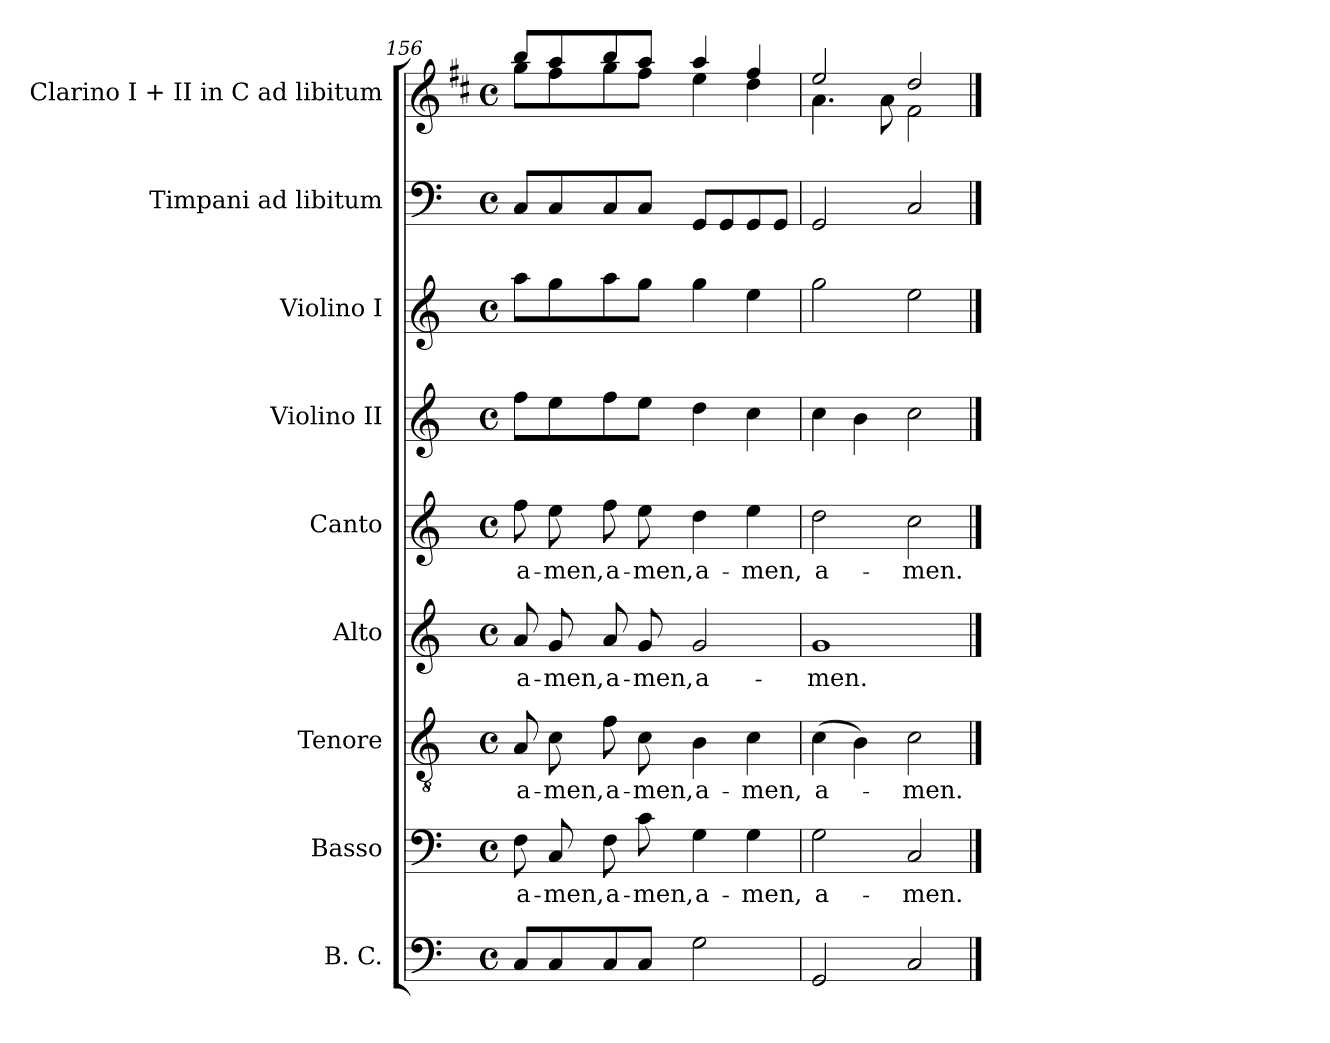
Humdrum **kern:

**kern	**kern	**text	**kern	**text	**kern	**text	**kern	**text	**kern	**kern	**kern	**kern
*part9	*part8	*part8	*part7	*part7	*part6	*part6	*part5	*part5	*part4	*part3	*part2	*part1
*staff9	*staff8	*staff8	*staff7	*staff7	*staff6	*staff6	*staff5	*staff5	*staff4	*staff3	*staff2	*staff1
*I"B. C.	*I"Basso	*	*I"Tenore	*	*I"Alto	*	*I"Canto	*	*I"Violino II	*I"Violino I	*I"Timpani ad libitum	*I"Clarino I + II in C ad libitum
*I'Bc	*I'B	*	*I'T	*	*I'A	*	*I'C	*	*I'V 2	*I'V 1	*I'Ti	*I'Cl I
*clefF4	*clefF4	*	*clefGv2	*	*clefG2	*	*clefG2	*	*clefG2	*clefG2	*clefF4	*clefG2
*	*	*	*	*	*	*	*	*	*	*	*	*ITrd1c2
*k[]	*k[]	*	*k[]	*	*k[]	*	*k[]	*	*k[]	*k[]	*k[]	*k[]
*M4/4	*M4/4	*	*M4/4	*	*M4/4	*	*M4/4	*	*M4/4	*M4/4	*M4/4	*M4/4
*met(c)	*met(c)	*	*met(c)	*	*met(c)	*	*met(c)	*	*met(c)	*met(c)	*met(c)	*met(c)
=156	=156	=156	=156	=156	=156	=156	=156	=156	=156	=156	=156	=156
!	!	!LO:LY:b	!	!LO:LY:b	!	!LO:LY:b	!	!LO:LY:b	!	!	!	!
*	*	*	*	*	*	*	*	*	*	*	*	*^
8C/L	8F\	a-	8A/	a-	8a/	a-	8ff\	a-	8ff\L	8aa\L	8C/L	8aa/L	8ff\L
!	!	!LO:LY:b	!	!LO:LY:b	!	!LO:LY:b	!	!LO:LY:b	!	!	!	!	!
8C/	8C/	-men,	8c\	-men,	8g/	-men,	8ee\	-men,	8ee\	8gg\	8C/	8gg/	8ee\
!	!	!LO:LY:b	!	!LO:LY:b	!	!LO:LY:b	!	!LO:LY:b	!	!	!	!	!
8C/	8F\	a-	8f\	a-	8a/	a-	8ff\	a-	8ff\	8aa\	8C/	8aa/	8ff\
!	!	!LO:LY:b	!	!LO:LY:b	!	!LO:LY:b	!	!LO:LY:b	!	!	!	!	!
8C/J	8c\	-men,	8c\	-men,	8g/	-men,	8ee\	-men,	8ee\J	8gg\J	8C/J	8gg/J	8ee\J
!	!	!LO:LY:b	!	!LO:LY:b	!	!LO:LY:b	!	!LO:LY:b	!	!	!	!	!
2G\	4G\	a-	4B\	a-	2g/	a-	4dd\	a-	4dd\	4gg\	8GG/L	4gg/	4dd\
.	.	.	.	.	.	.	.	.	.	.	8GG/	.	.
!	!	!LO:LY:b	!	!LO:LY:b	!	!	!	!LO:LY:b	!	!	!	!	!
.	4G\	-men,	4c\	-men,	.	.	4ee\	-men,	4cc\	4ee\	8GG/	4ee/	4cc\
.	.	.	.	.	.	.	.	.	.	.	8GG/J	.	.
=157	=157	=157	=157	=157	=157	=157	=157	=157	=157	=157	=157	=157	=157
!	!	!LO:LY:b	!	!LO:LY:b	!	!LO:LY:b	!	!LO:LY:b	!	!	!	!	!
2GG/	2G\	a-	(4c\	a-	1g	-men.	2dd\	a-	4cc\	2gg\	2GG/	2dd/	4.g\
.	.	.	4B\)	.	.	.	.	.	4b\	.	.	.	.
.	.	.	.	.	.	.	.	.	.	.	.	.	8g\
!	!	!LO:LY:b	!	!LO:LY:b	!	!	!	!LO:LY:b	!	!	!	!	!
2C/	2C/	-men.	2c\	-men.	.	.	2cc\	-men.	2cc\	2ee\	2C/	2cc/	2e\
*	*	*	*	*	*	*	*	*	*	*	*	*v	*v
==	==	==	==	==	==	==	==	==	==	==	==	==
*-	*-	*-	*-	*-	*-	*-	*-	*-	*-	*-	*-	*-
